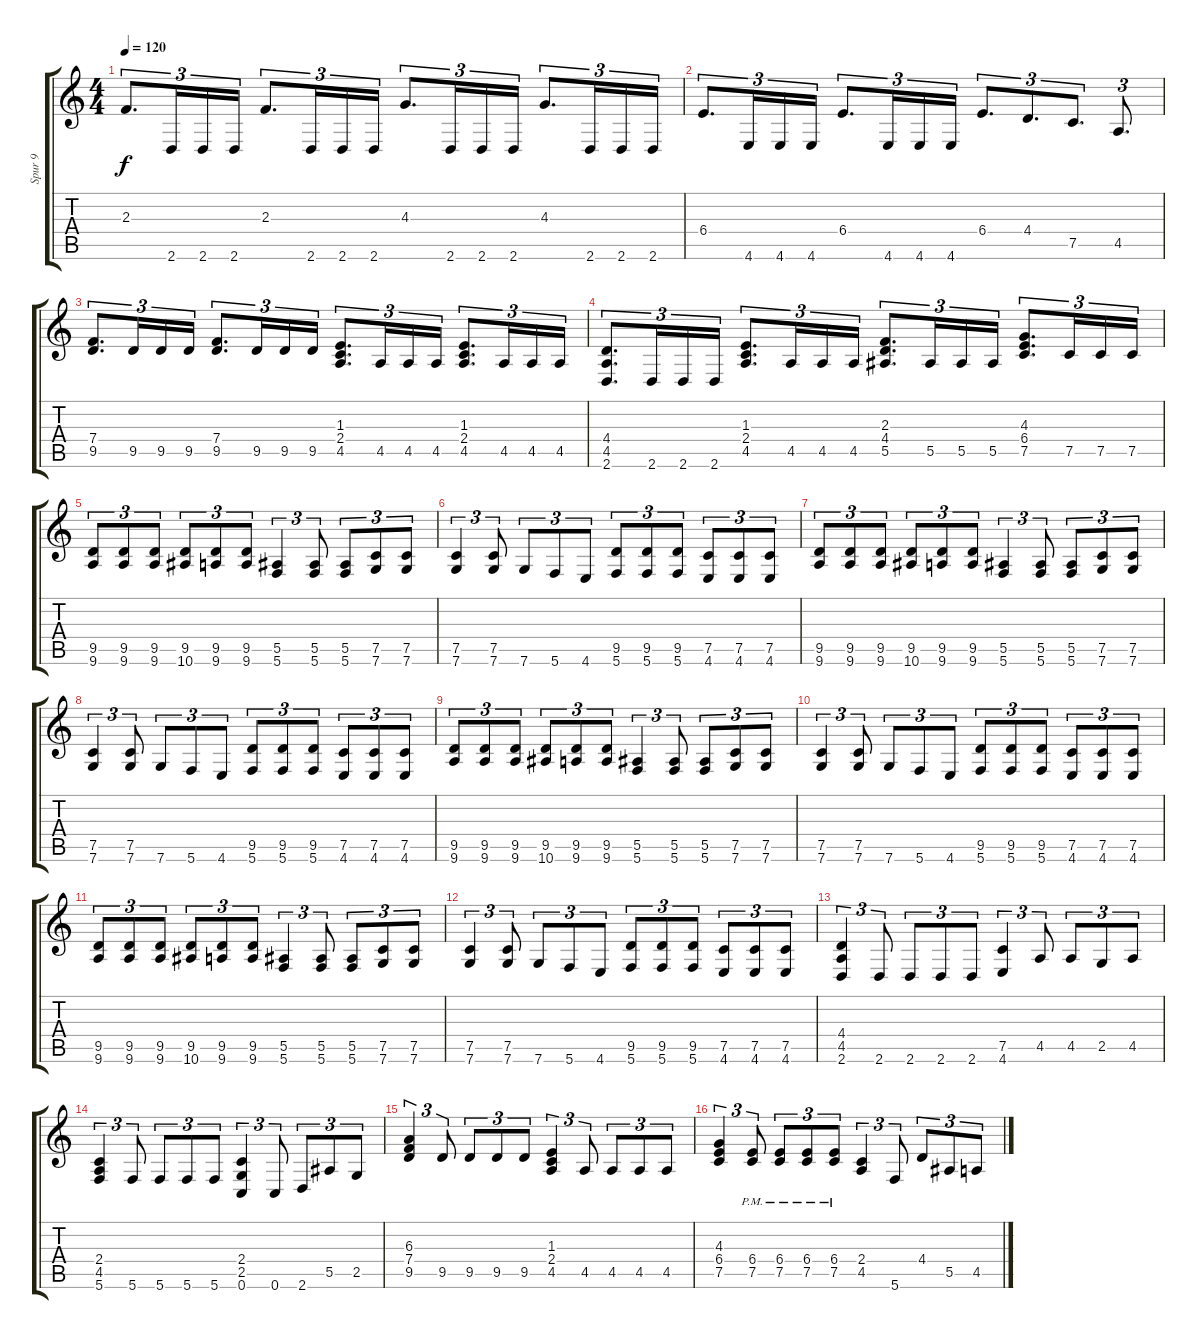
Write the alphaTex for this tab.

\track ("Spur 9" "Spur 9") {instrument distortionguitar}
\staff {score tabs}
\tuning (C4 G3 Eb3 Bb2 F2 C2) {hide}
\ts (4 4)
\tempo 120
\clef g2
\ks c
2.3.8{d tu (3 2) dy f} 2.6.16{tu (3 2)} 2.6.16{tu (3 2)} 2.6.16{tu (3 2)} 2.3.8{d tu (3 2)} 2.6.16{tu (3 2)} 2.6.16{tu (3 2)} 2.6.16{tu (3 2)} 4.3.8{d tu (3 2)} 2.6.16{tu (3 2)} 2.6.16{tu (3 2)} 2.6.16{tu (3 2)} 4.3.8{d tu (3 2)} 2.6.16{tu (3 2)} 2.6.16{tu (3 2)} 2.6.16{tu (3 2)} |
6.4.8{d tu (3 2)} 4.6.16{tu (3 2)} 4.6.16{tu (3 2)} 4.6.16{tu (3 2)} 6.4.8{d tu (3 2)} 4.6.16{tu (3 2)} 4.6.16{tu (3 2)} 4.6.16{tu (3 2)} 6.4.8{d tu (3 2)} 4.4.8{d tu (3 2)} 7.5.8{d tu (3 2)} 4.5.8{d tu (3 2)} |
(7.4 9.5).8{d tu (3 2)} 9.5.16{tu (3 2)} 9.5.16{tu (3 2)} 9.5.16{tu (3 2)} (7.4 9.5).8{d tu (3 2)} 9.5.16{tu (3 2)} 9.5.16{tu (3 2)} 9.5.16{tu (3 2)} (1.3 2.4 4.5).8{d tu (3 2)} 4.5.16{tu (3 2)} 4.5.16{tu (3 2)} 4.5.16{tu (3 2)} (1.3 2.4 4.5).8{d tu (3 2)} 4.5.16{tu (3 2)} 4.5.16{tu (3 2)} 4.5.16{tu (3 2)} |
(4.4 4.5 2.6).8{d tu (3 2)} 2.6.16{tu (3 2)} 2.6.16{tu (3 2)} 2.6.16{tu (3 2)} (1.3 2.4 4.5).8{d tu (3 2)} 4.5.16{tu (3 2)} 4.5.16{tu (3 2)} 4.5.16{tu (3 2)} (2.3 4.4 5.5).8{d tu (3 2)} 5.5.16{tu (3 2)} 5.5.16{tu (3 2)} 5.5.16{tu (3 2)} (4.3 6.4 7.5).8{d tu (3 2)} 7.5.16{tu (3 2)} 7.5.16{tu (3 2)} 7.5.16{tu (3 2)} |
(9.5 9.6).8{tu (3 2)} (9.5 9.6).8{tu (3 2)} (9.5 9.6).8{tu (3 2)} (9.5 10.6).8{tu (3 2)} (9.5 9.6).8{tu (3 2)} (9.5 9.6).8{tu (3 2)} (5.5 5.6).4{tu (3 2)} (5.5 5.6).8{tu (3 2)} (5.5 5.6).8{tu (3 2)} (7.5 7.6).8{tu (3 2)} (7.5 7.6).8{tu (3 2)} |
(7.5 7.6).4{tu (3 2)} (7.5 7.6).8{tu (3 2)} 7.6.8{tu (3 2)} 5.6.8{tu (3 2)} 4.6.8{tu (3 2)} (9.5 5.6).8{tu (3 2)} (9.5 5.6).8{tu (3 2)} (9.5 5.6).8{tu (3 2)} (7.5 4.6).8{tu (3 2)} (7.5 4.6).8{tu (3 2)} (7.5 4.6).8{tu (3 2)} |
(9.5 9.6).8{tu (3 2)} (9.5 9.6).8{tu (3 2)} (9.5 9.6).8{tu (3 2)} (9.5 10.6).8{tu (3 2)} (9.5 9.6).8{tu (3 2)} (9.5 9.6).8{tu (3 2)} (5.5 5.6).4{tu (3 2)} (5.5 5.6).8{tu (3 2)} (5.5 5.6).8{tu (3 2)} (7.5 7.6).8{tu (3 2)} (7.5 7.6).8{tu (3 2)} |
(7.5 7.6).4{tu (3 2)} (7.5 7.6).8{tu (3 2)} 7.6.8{tu (3 2)} 5.6.8{tu (3 2)} 4.6.8{tu (3 2)} (9.5 5.6).8{tu (3 2)} (9.5 5.6).8{tu (3 2)} (9.5 5.6).8{tu (3 2)} (7.5 4.6).8{tu (3 2)} (7.5 4.6).8{tu (3 2)} (7.5 4.6).8{tu (3 2)} |
(9.5 9.6).8{tu (3 2)} (9.5 9.6).8{tu (3 2)} (9.5 9.6).8{tu (3 2)} (9.5 10.6).8{tu (3 2)} (9.5 9.6).8{tu (3 2)} (9.5 9.6).8{tu (3 2)} (5.5 5.6).4{tu (3 2)} (5.5 5.6).8{tu (3 2)} (5.5 5.6).8{tu (3 2)} (7.5 7.6).8{tu (3 2)} (7.5 7.6).8{tu (3 2)} |
(7.5 7.6).4{tu (3 2)} (7.5 7.6).8{tu (3 2)} 7.6.8{tu (3 2)} 5.6.8{tu (3 2)} 4.6.8{tu (3 2)} (9.5 5.6).8{tu (3 2)} (9.5 5.6).8{tu (3 2)} (9.5 5.6).8{tu (3 2)} (7.5 4.6).8{tu (3 2)} (7.5 4.6).8{tu (3 2)} (7.5 4.6).8{tu (3 2)} |
(9.5 9.6).8{tu (3 2)} (9.5 9.6).8{tu (3 2)} (9.5 9.6).8{tu (3 2)} (9.5 10.6).8{tu (3 2)} (9.5 9.6).8{tu (3 2)} (9.5 9.6).8{tu (3 2)} (5.5 5.6).4{tu (3 2)} (5.5 5.6).8{tu (3 2)} (5.5 5.6).8{tu (3 2)} (7.5 7.6).8{tu (3 2)} (7.5 7.6).8{tu (3 2)} |
(7.5 7.6).4{tu (3 2)} (7.5 7.6).8{tu (3 2)} 7.6.8{tu (3 2)} 5.6.8{tu (3 2)} 4.6.8{tu (3 2)} (9.5 5.6).8{tu (3 2)} (9.5 5.6).8{tu (3 2)} (9.5 5.6).8{tu (3 2)} (7.5 4.6).8{tu (3 2)} (7.5 4.6).8{tu (3 2)} (7.5 4.6).8{tu (3 2)} |
(4.4 4.5 2.6).4{tu (3 2)} 2.6.8{tu (3 2)} 2.6.8{tu (3 2)} 2.6.8{tu (3 2)} 2.6.8{tu (3 2)} (7.5 4.6).4{tu (3 2)} 4.5.8{tu (3 2)} 4.5.8{tu (3 2)} 2.5.8{tu (3 2)} 4.5.8{tu (3 2)} |
(2.4 4.5 5.6).4{tu (3 2)} 5.6.8{tu (3 2)} 5.6.8{tu (3 2)} 5.6.8{tu (3 2)} 5.6.8{tu (3 2)} (2.4 2.5 0.6).4{tu (3 2)} 0.6.8{tu (3 2)} 2.6.8{tu (3 2)} 5.5.8{tu (3 2)} 2.5.8{tu (3 2)} |
(6.3 7.4 9.5).4{tu (3 2)} 9.5.8{tu (3 2)} 9.5.8{tu (3 2)} 9.5.8{tu (3 2)} 9.5.8{tu (3 2)} (1.3 2.4 4.5).4{tu (3 2)} 4.5.8{tu (3 2)} 4.5.8{tu (3 2)} 4.5.8{tu (3 2)} 4.5.8{tu (3 2)} |
(4.3 6.4 7.5).4{tu (3 2)} (6.4{pm} 7.5{pm}).8{tu (3 2)} (6.4{pm} 7.5{pm}).8{tu (3 2)} (6.4{pm} 7.5{pm}).8{tu (3 2)} (6.4{pm} 7.5{pm}).8{tu (3 2)} (2.4 4.5).4{tu (3 2)} 5.6.8{tu (3 2)} 4.4.8{tu (3 2)} 5.5.8{tu (3 2)} 4.5.8{tu (3 2)}
